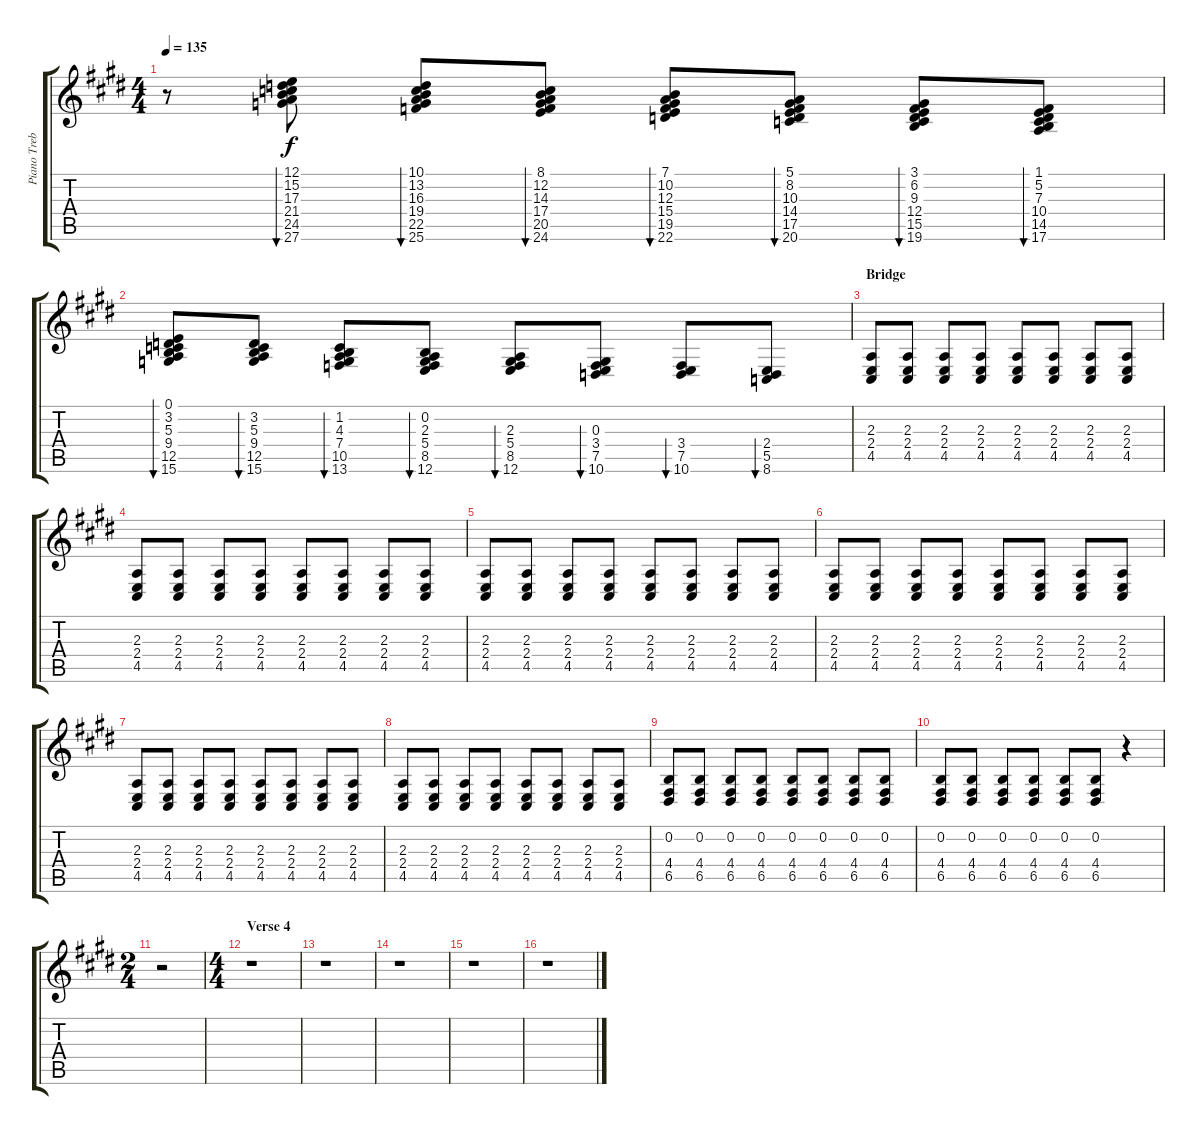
\track ("Piano Treble" "Piano Treb") {instrument brightacousticpiano}
\staff {score tabs}
\tuning (E4 B3 G3 D3 A2 E2) {hide}
\ts (4 4)
\tempo 135
\clef g2
\ks e
r.8{dy f} (12.1 15.2 17.3 21.4 24.5 27.6).8{bu 60} (10.1 13.2 16.3 19.4 22.5 25.6).8{bu 60} (8.1 12.2 14.3 17.4 20.5 24.6).8{bu 60} (7.1 10.2 12.3 15.4 19.5 22.6).8{bu 60} (5.1 8.2 10.3 14.4 17.5 20.6).8{bu 60} (3.1 6.2 9.3 12.4 15.5 19.6).8{bu 60} (1.1 5.2 7.3 10.4 14.5 17.6).8{bu 60} |
(0.1 3.2 5.3 9.4 12.5 15.6).8{bu 60} (3.2 5.3 9.4 12.5 15.6).8{bu 60} (1.2 4.3 7.4 10.5 13.6).8{bu 60} (0.2 2.3 5.4 8.5 12.6).8{bu 60} (2.3 5.4 8.5 12.6).8{bu 60} (0.3 3.4 7.5 10.6).8{bu 60} (3.4 7.5 10.6).8{bu 60} (2.4 5.5 8.6).8{bu 60} |
\section ("" "Bridge")
(2.3 2.4 4.5).8 (2.3 2.4 4.5).8 (2.3 2.4 4.5).8 (2.3 2.4 4.5).8 (2.3 2.4 4.5).8 (2.3 2.4 4.5).8 (2.3 2.4 4.5).8 (2.3 2.4 4.5).8 |
(2.3 2.4 4.5).8 (2.3 2.4 4.5).8 (2.3 2.4 4.5).8 (2.3 2.4 4.5).8 (2.3 2.4 4.5).8 (2.3 2.4 4.5).8 (2.3 2.4 4.5).8 (2.3 2.4 4.5).8 |
(2.3 2.4 4.5).8 (2.3 2.4 4.5).8 (2.3 2.4 4.5).8 (2.3 2.4 4.5).8 (2.3 2.4 4.5).8 (2.3 2.4 4.5).8 (2.3 2.4 4.5).8 (2.3 2.4 4.5).8 |
(2.3 2.4 4.5).8 (2.3 2.4 4.5).8 (2.3 2.4 4.5).8 (2.3 2.4 4.5).8 (2.3 2.4 4.5).8 (2.3 2.4 4.5).8 (2.3 2.4 4.5).8 (2.3 2.4 4.5).8 |
(2.3 2.4 4.5).8 (2.3 2.4 4.5).8 (2.3 2.4 4.5).8 (2.3 2.4 4.5).8 (2.3 2.4 4.5).8 (2.3 2.4 4.5).8 (2.3 2.4 4.5).8 (2.3 2.4 4.5).8 |
(2.3 2.4 4.5).8 (2.3 2.4 4.5).8 (2.3 2.4 4.5).8 (2.3 2.4 4.5).8 (2.3 2.4 4.5).8 (2.3 2.4 4.5).8 (2.3 2.4 4.5).8 (2.3 2.4 4.5).8 |
(0.2 4.4 6.5).8 (0.2 4.4 6.5).8 (0.2 4.4 6.5).8 (0.2 4.4 6.5).8 (0.2 4.4 6.5).8 (0.2 4.4 6.5).8 (0.2 4.4 6.5).8 (0.2 4.4 6.5).8 |
(0.2 4.4 6.5).8 (0.2 4.4 6.5).8 (0.2 4.4 6.5).8 (0.2 4.4 6.5).8 (0.2 4.4 6.5).8 (0.2 4.4 6.5).8 r.4 |
\ts (2 4)
r.2 |
\ts (4 4)
\section ("" "Verse 4")
r.1 |
r.1 |
r.1 |
r.1 |
r.1
